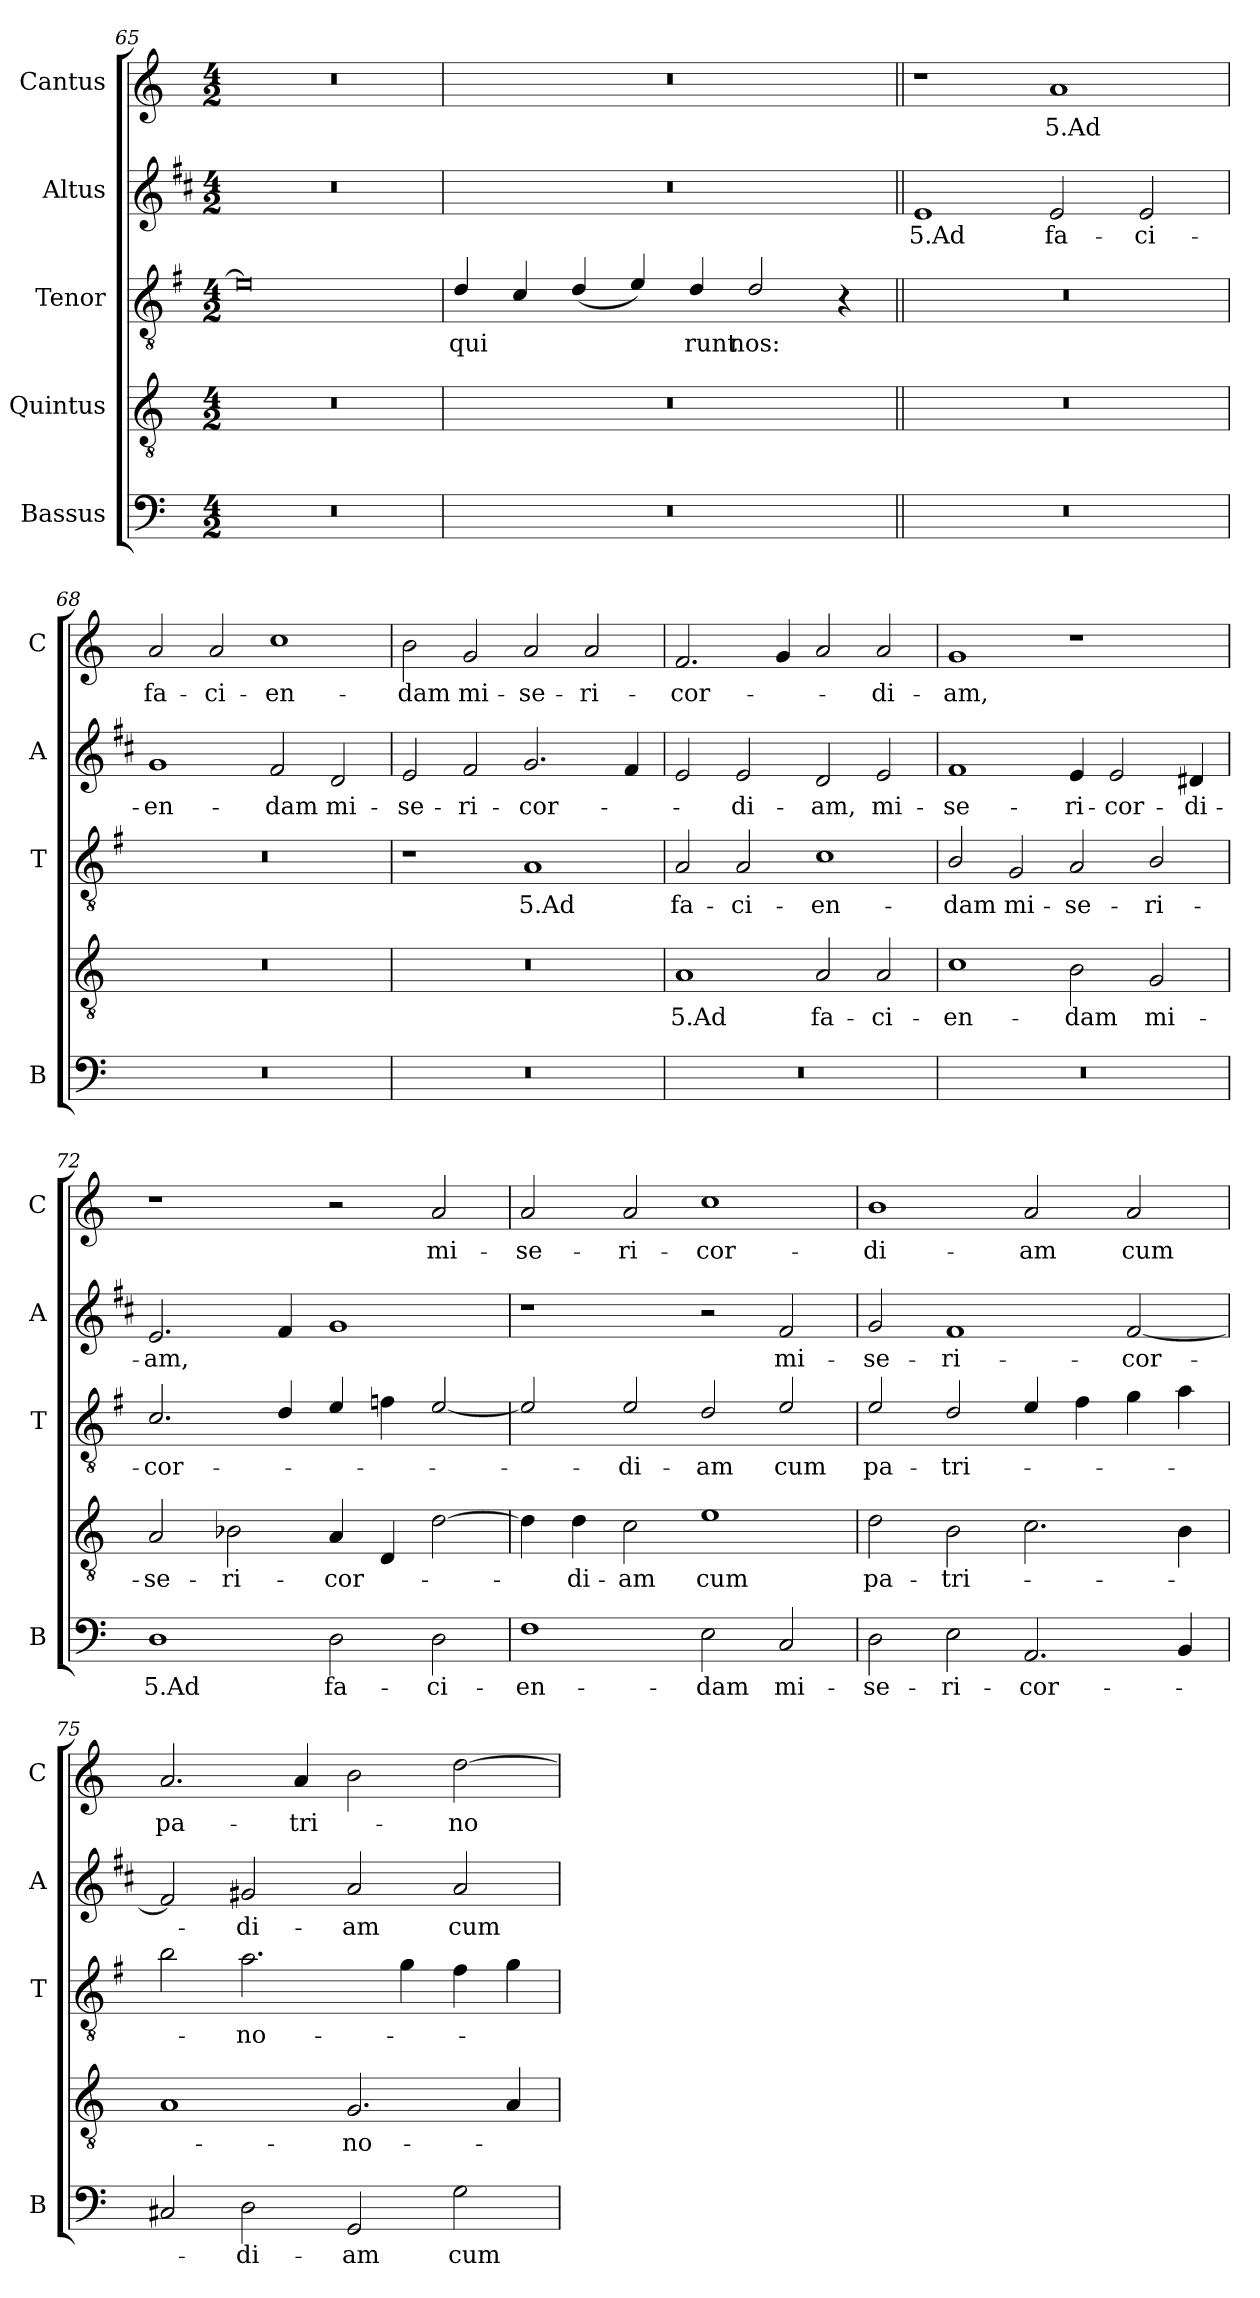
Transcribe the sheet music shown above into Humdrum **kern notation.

**kern	**text	**kern	**text	**kern	**text	**kern	**text	**kern	**text
*part5	*part5	*part4	*part4	*part3	*part3	*part2	*part2	*part1	*part1
*staff5	*staff5	*staff4	*staff4	*staff3	*staff3	*staff2	*staff2	*staff1	*staff1
*I"Bassus	*	*I"Quintus	*	*I"Tenor	*	*I"Altus	*	*I"Cantus	*
*I'B	*	*	*	*I'T	*	*I'A	*	*I'C	*
*clefF4	*	*clefGv2	*	*clefGv2	*	*clefG2	*	*clefG2	*
*	*	*	*	*ITrd4c7	*	*ITrd1c2	*	*	*
*k[]	*	*k[]	*	*k[]	*	*k[]	*	*k[]	*
*C:	*	*C:	*	*C:	*	*C:	*	*C:	*
*M4/2	*	*M4/2	*	*M4/2	*	*M4/2	*	*M4/2	*
=65	=65	=65	=65	=65	=65	=65	=65	=65	=65
0r	.	0r	.	0A]	.	0r	.	0r	.
=66	=66	=66	=66	=66	=66	=66	=66	=66	=66
!	!	!	!	!	!LO:LY:b	!	!	!	!
0r	.	0r	.	4G/	qui	0r	.	0r	.
.	.	.	.	4F/	.	.	.	.	.
.	.	.	.	(>4G/	.	.	.	.	.
.	.	.	.	4A/)	.	.	.	.	.
!	!	!	!	!LO:N:head=solid	!LO:LY:b	!	!	!	!
.	.	.	.	4G/	runt	.	.	.	.
!	!	!	!	!	!LO:LY:b	!	!	!	!
.	.	.	.	2G/	nos:	.	.	.	.
.	.	.	.	4r	.	.	.	.	.
!!LO:LB:g=z
=67||	=67||	=67||	=67||	=67||	=67||	=67||	=67||	=67||	=67||
!	!	!	!	!	!	!	!LO:LY:b	!	!
0r	.	0r	.	0r	.	1d	5.Ad	1r	.
!	!	!	!	!	!	!	!LO:LY:b	!	!LO:LY:b
.	.	.	.	.	.	2d/	fa-	1a	5.Ad
!	!	!	!	!	!	!	!LO:LY:b	!	!
.	.	.	.	.	.	2d/	-ci-	.	.
=68	=68	=68	=68	=68	=68	=68	=68	=68	=68
!	!	!	!	!	!	!	!LO:LY:b	!	!LO:LY:b
0r	.	0r	.	0r	.	1f	-en-	2a/	fa-
!	!	!	!	!	!	!	!	!	!LO:LY:b
.	.	.	.	.	.	.	.	2a/	-ci-
!	!	!	!	!	!	!	!LO:LY:b	!	!LO:LY:b
.	.	.	.	.	.	2e/	-dam	1cc	-en-
!	!	!	!	!	!	!	!LO:LY:b	!	!
.	.	.	.	.	.	2c/	mi-	.	.
=69	=69	=69	=69	=69	=69	=69	=69	=69	=69
!	!	!	!	!	!	!	!LO:LY:b	!	!LO:LY:b
0r	.	0r	.	1r	.	2d/	-se-	2b\	-dam
!	!	!	!	!	!	!	!LO:LY:b	!	!LO:LY:b
.	.	.	.	.	.	2e/	-ri-	2g/	mi-
!	!	!	!	!	!LO:LY:b	!	!LO:LY:b	!	!LO:LY:b
.	.	.	.	1D	5.Ad	2.f/	-cor-	2a/	-se-
!	!	!	!	!	!	!	!	!	!LO:LY:b
.	.	.	.	.	.	.	.	2a/	-ri-
.	.	.	.	.	.	4e/	.	.	.
=70	=70	=70	=70	=70	=70	=70	=70	=70	=70
!	!	!	!LO:LY:b	!	!LO:LY:b	!	!	!	!LO:LY:b
0r	.	1A	5.Ad	2D/	fa-	2d/	.	2.f/	-cor-
!	!	!	!	!	!LO:LY:b	!	!LO:LY:b	!	!
.	.	.	.	2D/	-ci-	2d/	-di-	.	.
.	.	.	.	.	.	.	.	4g/	.
!	!	!	!LO:LY:b	!	!LO:LY:b	!	!LO:LY:b	!	!
.	.	2A/	fa-	1F	-en-	2c/	-am,	2a/	.
!	!	!	!LO:LY:b	!	!	!	!LO:LY:b	!	!LO:LY:b
.	.	2A/	-ci-	.	.	2d/	mi-	2a/	-di-
=71	=71	=71	=71	=71	=71	=71	=71	=71	=71
!	!	!	!LO:LY:b	!	!LO:LY:b	!	!LO:LY:b	!	!LO:LY:b
0r	.	1c	-en-	2E/	-dam	1e	-se-	1g	-am,
!	!	!	!	!	!LO:LY:b	!	!	!	!
.	.	.	.	2C/	mi-	.	.	.	.
!	!	!	!LO:LY:b	!	!LO:LY:b	!	!LO:LY:b	!	!
.	.	2B\	-dam	2D/	-se-	4d/	-ri-	1r	.
!	!	!	!	!	!	!	!LO:LY:b	!	!
.	.	.	.	.	.	2d/	-cor-	.	.
!	!	!	!LO:LY:b	!	!LO:LY:b	!	!	!	!
.	.	2G/	mi-	2E/	-ri-	.	.	.	.
!	!	!	!	!	!	!	!LO:LY:b	!	!
.	.	.	.	.	.	4c#X/	-di-	.	.
=72	=72	=72	=72	=72	=72	=72	=72	=72	=72
!	!LO:LY:b	!	!LO:LY:b	!	!LO:LY:b	!	!LO:LY:b	!	!
1D	5.Ad	2A/	-se-	2.F/	-cor-	2.d/	-am,	1r	.
!	!	!	!LO:LY:b	!	!	!	!	!	!
.	.	2B-X\	-ri-	.	.	.	.	.	.
.	.	.	.	4G/	.	4e/	.	.	.
!	!LO:LY:b	!	!LO:LY:b	!	!	!	!	!	!
2D\	fa-	4A/	-cor-	4A/	.	1f	.	2r	.
.	.	4D/	.	4B-X\	.	.	.	.	.
!	!LO:LY:b	!	!	!	!	!	!	!	!LO:LY:b
2D\	-ci-	[2d\	.	[2A/	.	.	.	2a/	mi-
!!LO:LB:g=z
=73	=73	=73	=73	=73	=73	=73	=73	=73	=73
!	!LO:LY:b	!	!	!	!	!	!	!	!LO:LY:b
1F	-en-	4d\]	.	2A/]	.	1r	.	2a/	-se-
!	!	!	!LO:LY:b	!	!	!	!	!	!
.	.	4d\	-di-	.	.	.	.	.	.
!	!	!	!LO:LY:b	!	!LO:LY:b	!	!	!	!LO:LY:b
.	.	2c\	-am	2A/	-di-	.	.	2a/	-ri-
!	!LO:LY:b	!	!LO:LY:b	!	!LO:LY:b	!	!	!	!LO:LY:b
2E\	-dam	1e	cum	2G/	-am	2r	.	1cc	-cor-
!	!LO:LY:b	!	!	!	!LO:LY:b	!	!LO:LY:b	!	!
2C/	mi-	.	.	2A/	cum	2e/	mi-	.	.
=74	=74	=74	=74	=74	=74	=74	=74	=74	=74
!	!LO:LY:b	!	!LO:LY:b	!	!LO:LY:b	!	!LO:LY:b	!	!LO:LY:b
2D\	-se-	2d\	pa-	2A/	pa-	2f/	-se-	1b	-di-
!	!LO:LY:b	!	!LO:LY:b	!	!LO:LY:b	!	!LO:LY:b	!	!
2E\	-ri-	2B\	-tri-	2G/	-tri-	1e	-ri-	.	.
!	!LO:LY:b	!	!	!	!	!	!	!	!LO:LY:b
2.AA/	-cor-	2.c\	.	4A/	.	.	.	2a/	-am
.	.	.	.	4B\	.	.	.	.	.
!	!	!	!	!	!	!	!LO:LY:b	!	!LO:LY:b
.	.	.	.	4c\	.	[2e/	-cor-	2a/	cum
4BB/	.	4B\	.	4d\	.	.	.	.	.
=75	=75	=75	=75	=75	=75	=75	=75	=75	=75
!	!	!	!	!	!	!	!	!	!LO:LY:b
2C#X/	.	1A	.	2e\	.	2e/]	.	2.a/	pa-
!	!LO:LY:b	!	!	!	!LO:LY:b	!	!LO:LY:b	!	!
2D\	-di-	.	.	2.d\	-no-	2f#X/	-di-	.	.
!	!	!	!	!	!	!	!	!	!LO:LY:b
.	.	.	.	.	.	.	.	4a/	-tri-
!	!LO:LY:b	!	!LO:LY:b	!	!	!	!LO:LY:b	!	!
2GG/	-am	2.G/	-no-	.	.	2g/	-am	2b\	.
.	.	.	.	4c\	.	.	.	.	.
!	!LO:LY:b	!	!	!	!	!	!LO:LY:b	!	!LO:LY:b
2G\	cum	.	.	4B\	.	2g/	cum	[2dd\	-no-
.	.	4A/	.	4c\	.	.	.	.	.
=	=	=	=	=	=	=	=	=	=
*-	*-	*-	*-	*-	*-	*-	*-	*-	*-
